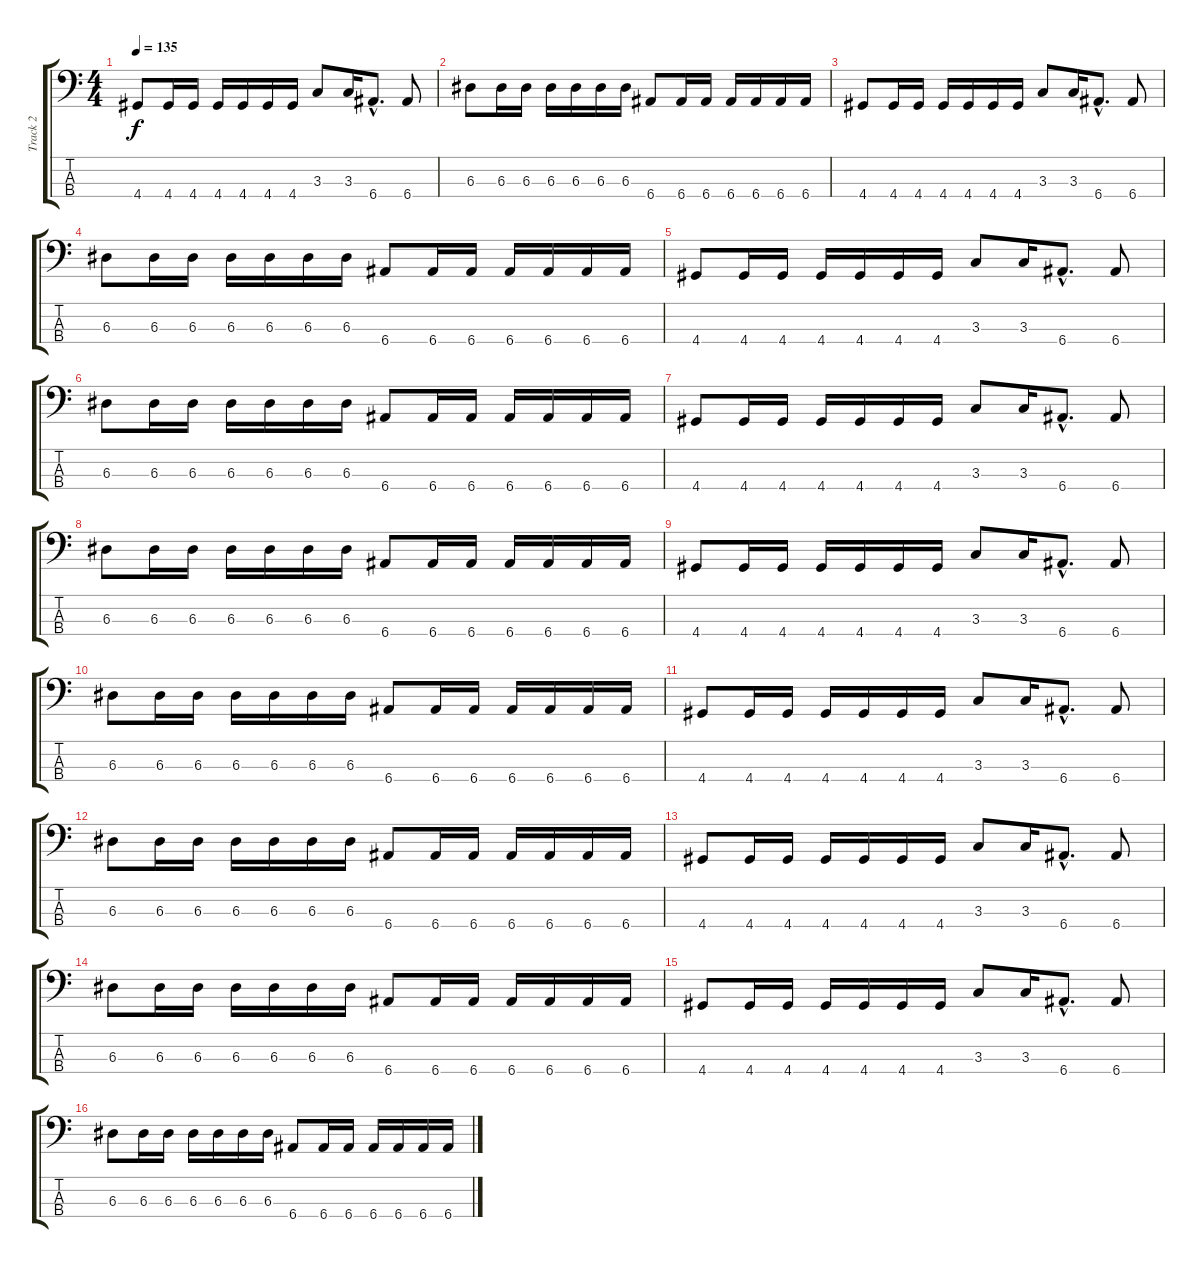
\track ("Track 2" "Track 2") {instrument electricbasspick}
\staff {score tabs}
\tuning (G2 D2 A1 E1) {hide}
\ts (4 4)
\tempo 135
\clef f4
\ks c
4.4.8{dy f} 4.4.16 4.4.16 4.4.16 4.4.16 4.4.16 4.4.16 3.3.8 3.3.16 6.4{hac}.8{d} 6.4.8 |
6.3.8 6.3.16 6.3.16 6.3.16 6.3.16 6.3.16 6.3.16 6.4.8 6.4.16 6.4.16 6.4.16 6.4.16 6.4.16 6.4.16 |
4.4.8 4.4.16 4.4.16 4.4.16 4.4.16 4.4.16 4.4.16 3.3.8 3.3.16 6.4{hac}.8{d} 6.4.8 |
6.3.8 6.3.16 6.3.16 6.3.16 6.3.16 6.3.16 6.3.16 6.4.8 6.4.16 6.4.16 6.4.16 6.4.16 6.4.16 6.4.16 |
4.4.8 4.4.16 4.4.16 4.4.16 4.4.16 4.4.16 4.4.16 3.3.8 3.3.16 6.4{hac}.8{d} 6.4.8 |
6.3.8 6.3.16 6.3.16 6.3.16 6.3.16 6.3.16 6.3.16 6.4.8 6.4.16 6.4.16 6.4.16 6.4.16 6.4.16 6.4.16 |
4.4.8 4.4.16 4.4.16 4.4.16 4.4.16 4.4.16 4.4.16 3.3.8 3.3.16 6.4{hac}.8{d} 6.4.8 |
6.3.8 6.3.16 6.3.16 6.3.16 6.3.16 6.3.16 6.3.16 6.4.8 6.4.16 6.4.16 6.4.16 6.4.16 6.4.16 6.4.16 |
4.4.8 4.4.16 4.4.16 4.4.16 4.4.16 4.4.16 4.4.16 3.3.8 3.3.16 6.4{hac}.8{d} 6.4.8 |
6.3.8 6.3.16 6.3.16 6.3.16 6.3.16 6.3.16 6.3.16 6.4.8 6.4.16 6.4.16 6.4.16 6.4.16 6.4.16 6.4.16 |
4.4.8 4.4.16 4.4.16 4.4.16 4.4.16 4.4.16 4.4.16 3.3.8 3.3.16 6.4{hac}.8{d} 6.4.8 |
6.3.8 6.3.16 6.3.16 6.3.16 6.3.16 6.3.16 6.3.16 6.4.8 6.4.16 6.4.16 6.4.16 6.4.16 6.4.16 6.4.16 |
4.4.8 4.4.16 4.4.16 4.4.16 4.4.16 4.4.16 4.4.16 3.3.8 3.3.16 6.4{hac}.8{d} 6.4.8 |
6.3.8 6.3.16 6.3.16 6.3.16 6.3.16 6.3.16 6.3.16 6.4.8 6.4.16 6.4.16 6.4.16 6.4.16 6.4.16 6.4.16 |
4.4.8 4.4.16 4.4.16 4.4.16 4.4.16 4.4.16 4.4.16 3.3.8 3.3.16 6.4{hac}.8{d} 6.4.8 |
6.3.8 6.3.16 6.3.16 6.3.16 6.3.16 6.3.16 6.3.16 6.4.8 6.4.16 6.4.16 6.4.16 6.4.16 6.4.16 6.4.16
